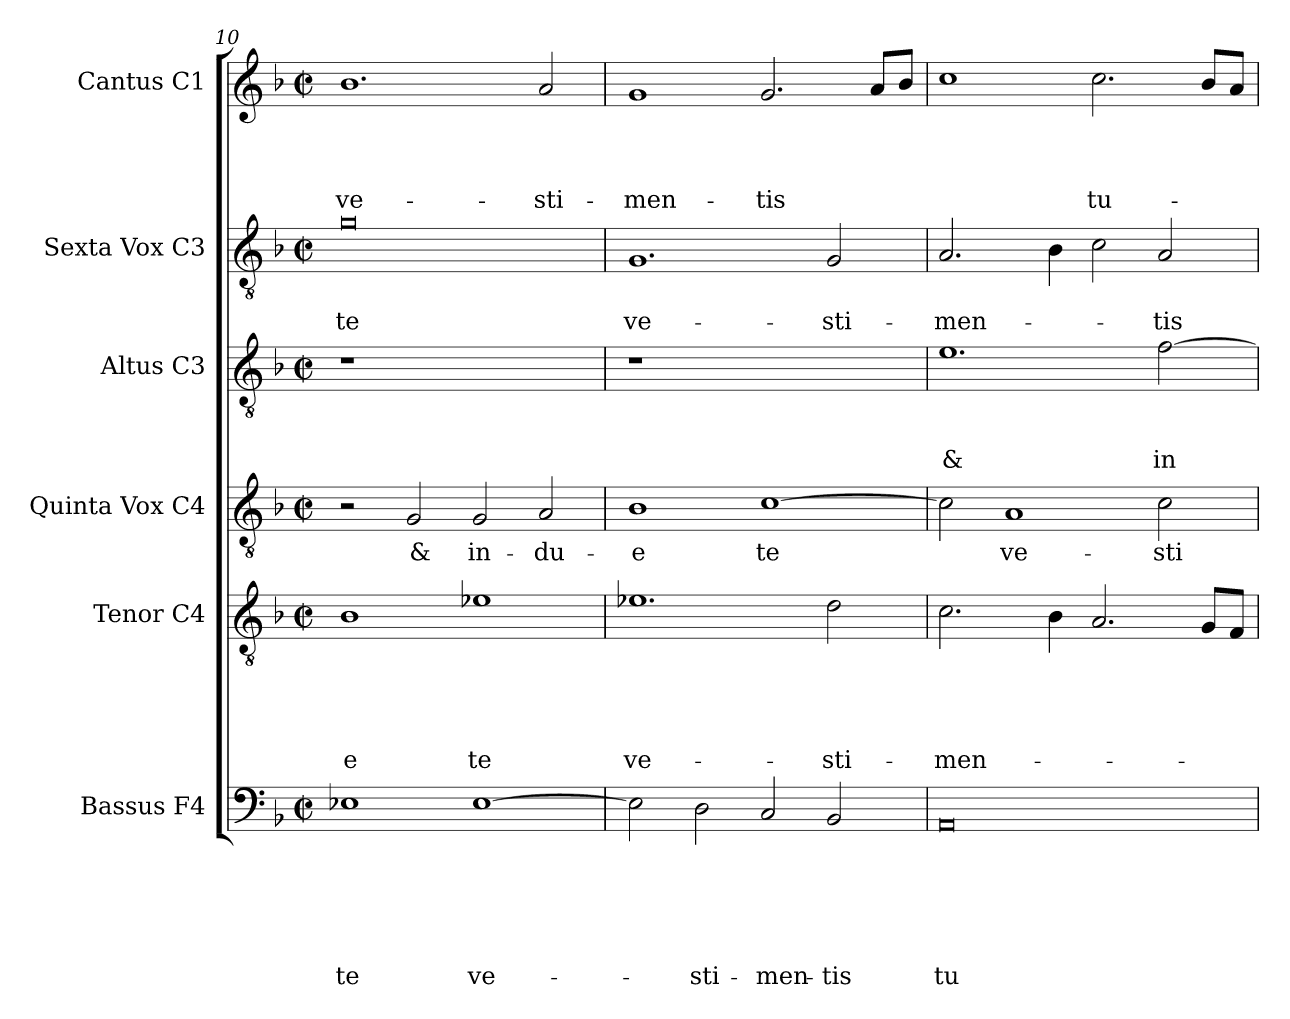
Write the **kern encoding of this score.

**kern	**text	**text	**text	**text	**text	**text	**kern	**text	**text	**text	**text	**text	**kern	**text	**kern	**text	**text	**text	**kern	**text	**text	**kern	**text	**text	**text	**text
*part6	*part6	*part6	*part6	*part6	*part6	*part6	*part5	*part5	*part5	*part5	*part5	*part5	*part4	*part4	*part3	*part3	*part3	*part3	*part2	*part2	*part2	*part1	*part1	*part1	*part1	*part1
*staff6	*staff6	*staff6	*staff6	*staff6	*staff6	*staff6	*staff5	*staff5	*staff5	*staff5	*staff5	*staff5	*staff4	*staff4	*staff3	*staff3	*staff3	*staff3	*staff2	*staff2	*staff2	*staff1	*staff1	*staff1	*staff1	*staff1
*I"Bassus F4	*	*	*	*	*	*	*I"Tenor C4	*	*	*	*	*	*I"Quinta Vox C4	*	*I"Altus C3	*	*	*	*I"Sexta Vox C3	*	*	*I"Cantus C1	*	*	*	*
*I'B	*	*	*	*	*	*	*I'T	*	*	*	*	*	*	*	*I'A	*	*	*	*	*	*	*I'C	*	*	*	*
*clefF4	*	*	*	*	*	*	*clefGv2	*	*	*	*	*	*clefGv2	*	*clefGv2	*	*	*	*clefGv2	*	*	*clefG2	*	*	*	*
*k[b-]	*	*	*	*	*	*	*k[b-]	*	*	*	*	*	*k[b-]	*	*k[b-]	*	*	*	*k[b-]	*	*	*k[b-]	*	*	*	*
*F:	*	*	*	*	*	*	*F:	*	*	*	*	*	*F:	*	*F:	*	*	*	*F:	*	*	*F:	*	*	*	*
*M2/2	*	*	*	*	*	*	*M2/2	*	*	*	*	*	*M2/2	*	*M2/2	*	*	*	*M2/2	*	*	*M2/2	*	*	*	*
*met(c|)	*	*	*	*	*	*	*met(c|)	*	*	*	*	*	*met(c|)	*	*met(c|)	*	*	*	*met(c|)	*	*	*met(c|)	*	*	*	*
=10	=10	=10	=10	=10	=10	=10	=10	=10	=10	=10	=10	=10	=10	=10	=10	=10	=10	=10	=10	=10	=10	=10	=10	=10	=10	=10
!	!	!	!	!	!	!LO:LY:b	!	!	!	!	!	!LO:LY:b	!	!	!	!	!	!	!	!	!LO:LY:b	!	!	!	!	!LO:LY:b
1E-X	.	.	.	.	.	te	1B-	.	.	.	.	-e	2r	.	1r	.	.	.	0g	.	te	1.b-	.	.	.	ve-
!	!	!	!	!	!	!	!	!	!	!	!	!	!	!LO:LY:b	!	!	!	!	!	!	!	!	!	!	!	!
.	.	.	.	.	.	.	.	.	.	.	.	.	2G/	&	.	.	.	.	.	.	.	.	.	.	.	.
!	!	!	!	!	!	!LO:LY:b	!	!	!	!	!	!LO:LY:b	!	!LO:LY:b	!	!	!	!	!	!	!	!	!	!	!	!
[1E-	.	.	.	.	.	ve-	1e-X	.	.	.	.	te	2G/	in-	1ryy	.	.	.	.	.	.	.	.	.	.	.
!	!	!	!	!	!	!	!	!	!	!	!	!	!	!LO:LY:b	!	!	!	!	!	!	!	!	!	!	!	!LO:LY:b
.	.	.	.	.	.	.	.	.	.	.	.	.	2A/	-du-	.	.	.	.	.	.	.	2a/	.	.	.	-sti-
=11	=11	=11	=11	=11	=11	=11	=11	=11	=11	=11	=11	=11	=11	=11	=11	=11	=11	=11	=11	=11	=11	=11	=11	=11	=11	=11
!	!	!	!	!	!	!	!	!	!	!	!	!LO:LY:b	!	!LO:LY:b	!	!	!	!	!	!	!LO:LY:b	!	!	!	!	!LO:LY:b
2E-\]	.	.	.	.	.	.	1.e-X	.	.	.	.	ve-	1B-	-e	1r	.	.	.	1.G	.	ve-	1g	.	.	.	-men-
!	!	!	!	!	!	!LO:LY:b	!	!	!	!	!	!	!	!	!	!	!	!	!	!	!	!	!	!	!	!
2D\	.	.	.	.	.	-sti-	.	.	.	.	.	.	.	.	.	.	.	.	.	.	.	.	.	.	.	.
!	!	!	!	!	!	!LO:LY:b	!	!	!	!	!	!	!	!LO:LY:b	!	!	!	!	!	!	!	!	!	!	!	!LO:LY:b
2C/	.	.	.	.	.	-men-	.	.	.	.	.	.	[1c	te	1ryy	.	.	.	.	.	.	2.g/	.	.	.	-tis
!	!	!	!	!	!	!LO:LY:b	!	!	!	!	!	!LO:LY:b	!	!	!	!	!	!	!	!	!LO:LY:b	!	!	!	!	!
2BB-/	.	.	.	.	.	-tis	2d\	.	.	.	.	-sti-	.	.	.	.	.	.	2G/	.	-sti-	.	.	.	.	.
.	.	.	.	.	.	.	.	.	.	.	.	.	.	.	.	.	.	.	.	.	.	8a/L	.	.	.	.
.	.	.	.	.	.	.	.	.	.	.	.	.	.	.	.	.	.	.	.	.	.	8b-/J	.	.	.	.
!!LO:LB:g=z
=12	=12	=12	=12	=12	=12	=12	=12	=12	=12	=12	=12	=12	=12	=12	=12	=12	=12	=12	=12	=12	=12	=12	=12	=12	=12	=12
!	!	!	!	!	!	!LO:LY:b	!	!	!	!	!	!LO:LY:b	!	!	!	!	!	!LO:LY:b	!	!	!LO:LY:b	!	!	!	!	!
0AA	.	.	.	.	.	tu-	2.c\	.	.	.	.	-men-	2c\]	.	1.e	.	.	&	2.A/	.	-men-	1cc	.	.	.	.
!	!	!	!	!	!	!	!	!	!	!	!	!	!	!LO:LY:b	!	!	!	!	!	!	!	!	!	!	!	!
.	.	.	.	.	.	.	.	.	.	.	.	.	1A	ve-	.	.	.	.	.	.	.	.	.	.	.	.
.	.	.	.	.	.	.	4B-\	.	.	.	.	.	.	.	.	.	.	.	4B-\	.	.	.	.	.	.	.
!	!	!	!	!	!	!	!	!	!	!	!	!	!	!	!	!	!	!	!	!	!	!	!	!	!	!LO:LY:b
.	.	.	.	.	.	.	2.A/	.	.	.	.	.	.	.	.	.	.	.	2c\	.	.	2.cc\	.	.	.	tu-
!	!	!	!	!	!	!	!	!	!	!	!	!	!	!LO:LY:b	!	!	!	!LO:LY:b	!	!	!LO:LY:b	!	!	!	!	!
.	.	.	.	.	.	.	.	.	.	.	.	.	2c\	-sti-	[2f\	.	.	in-	2A/	.	-tis	.	.	.	.	.
.	.	.	.	.	.	.	8G/L	.	.	.	.	.	.	.	.	.	.	.	.	.	.	8b-/L	.	.	.	.
.	.	.	.	.	.	.	8F/J	.	.	.	.	.	.	.	.	.	.	.	.	.	.	8a/J	.	.	.	.
=	=	=	=	=	=	=	=	=	=	=	=	=	=	=	=	=	=	=	=	=	=	=	=	=	=	=
*-	*-	*-	*-	*-	*-	*-	*-	*-	*-	*-	*-	*-	*-	*-	*-	*-	*-	*-	*-	*-	*-	*-	*-	*-	*-	*-
